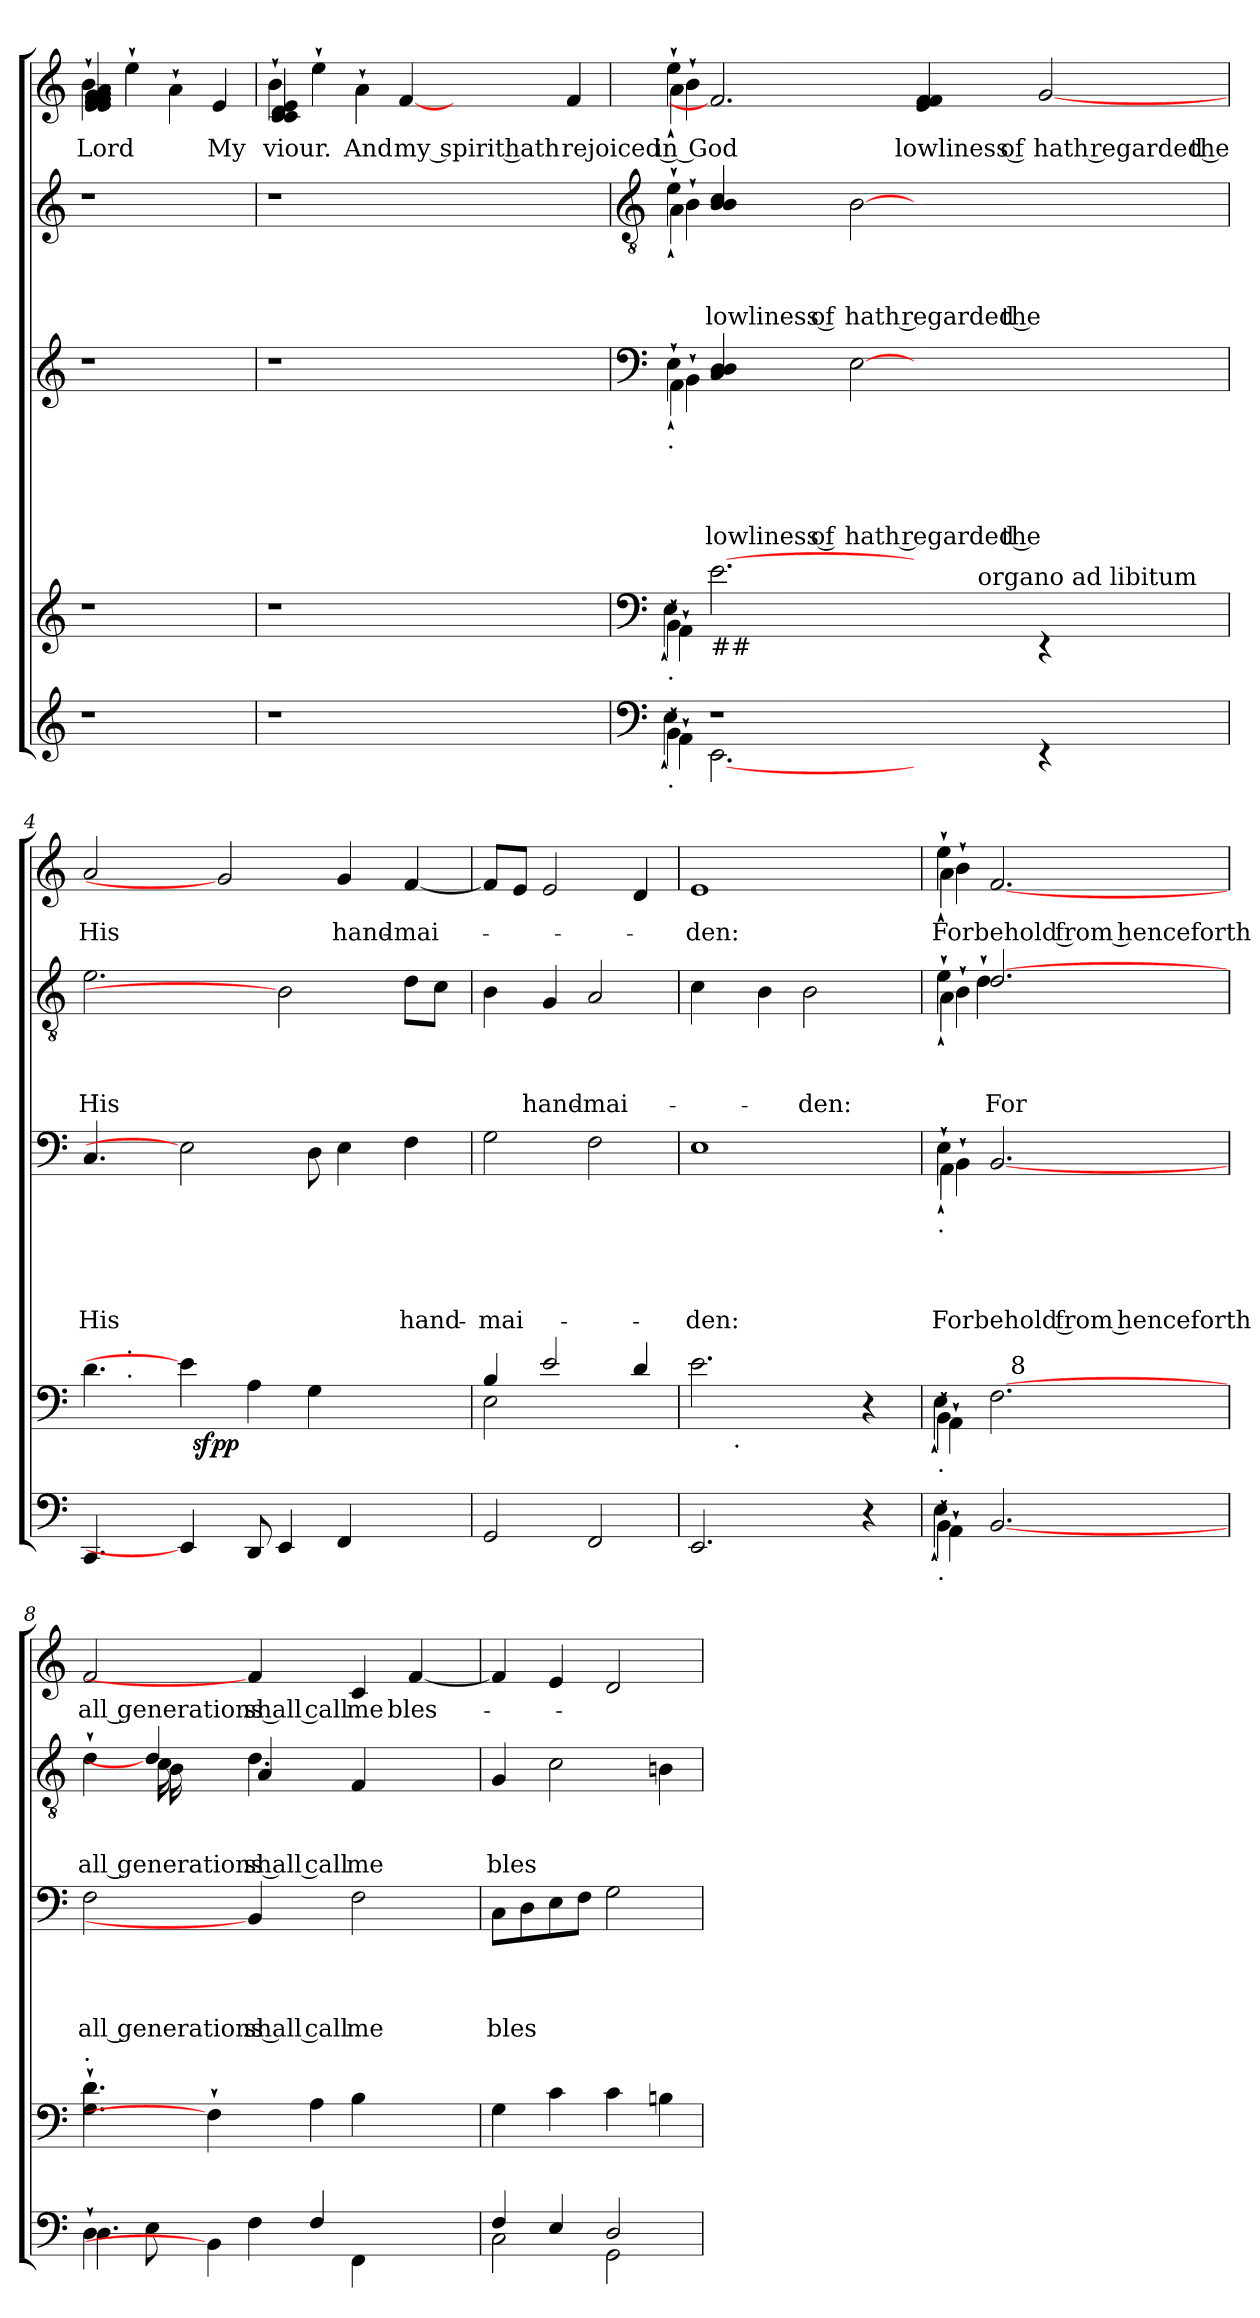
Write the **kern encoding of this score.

**kern	**kern	**dynam	**kern	**text	**text	**text	**text	**kern	**text	**text	**text	**kern	**text
*part4	*part4	*part4	*part3	*part3	*part3	*part3	*part3	*part2	*part2	*part2	*part2	*part1	*part1
*staff5	*staff4	*staff4/5	*staff3	*staff3	*staff3	*staff3	*staff3	*staff2	*staff2	*staff2	*staff2	*staff1	*staff1
!!LO:PB:g=z
*clefG2	*clefG2	*	*clefG2	*	*	*	*	*clefG2	*	*	*	*clefG2	*
*k[]	*k[]	*	*k[]	*	*	*	*	*k[]	*	*	*	*k[]	*
*C:	*C:	*	*C:	*	*	*	*	*C:	*	*	*	*C:	*
=1	=1	=1	=1	=1	=1	=1	=1	=1	=1	=1	=1	=1	=1
!	!	!	!	!	!	!	!	!	!	!	!	!LO:N:head=solid	!LO:LY:b
*	*	*	*	*	*	*	*	*	*	*	*	*^	*
1r	1r	.	1r	.	.	.	.	1r	.	.	.	4b`<\	4e/ 4e/ 4f/ 4f/ 4f/ 4g/ 4g/ 4a/	Lord
!	!	!	!	!	!	!	!	!	!	!	!	!LO:N:head=solid	!	!
.	.	.	.	.	.	.	.	.	.	.	.	4ee`<\	2.ryy	.
!	!	!	!	!	!	!	!	!	!	!	!	!LO:N:head=solid	!	!
.	.	.	.	.	.	.	.	.	.	.	.	4a`<\	.	.
!	!	!	!	!	!	!	!	!	!	!	!	!	!	!LO:LY:b
.	.	.	.	.	.	.	.	.	.	.	.	4e/	.	My
!!LO:LB:g=z	!!
=2	=2	=2	=2	=2	=2	=2	=2	=2	=2	=2	=2	=2	=2	=2
!	!	!	!	!	!	!	!	!	!	!	!	!LO:N:head=solid	!	!LO:LY:b
1r	1r	.	1r	.	.	.	.	1r	.	.	.	4b`<\	4c/ 4c/ 4d/ 4e/	viour.
!	!	!	!	!	!	!	!	!	!	!	!	!LO:N:head=solid	!	!
.	.	.	.	.	.	.	.	.	.	.	.	4ee`<\	1..ryy	.
!	!	!	!	!	!	!	!	!	!	!	!	!LO:N:head=solid	!	!LO:LY:b
.	.	.	.	.	.	.	.	.	.	.	.	4a`<\	.	And
!	!	!	!	!	!	!	!	!	!	!	!	!	!	!LO:LY:b
.	.	.	.	.	.	.	.	.	.	.	.	[4f	.	my spirit hath
1ryy	1ryy	.	1ryy	.	.	.	.	1ryy	.	.	.	2.ryy	.	.
!	!	!	!	!	!	!	!	!	!	!	!	!	!	!LO:LY:b:rj
.	.	.	.	.	.	.	.	.	.	.	.	4f/	.	rejoiced in God
*	*	*	*	*	*	*	*	*	*	*	*	*v	*v	*
!!LO:LB:g=z
=3	=3	=3	=3	=3	=3	=3	=3	=3	=3	=3	=3	=3	=3
*clefF4	*clefF4	*	*clefF4	*	*	*	*	*clefGv2	*	*	*	*	*
*^	*^	*	*^	*	*	*	*	*^	*	*	*	*^	*
*	*^	*	*^	*	*	*^	*	*	*	*	*	*^	*	*	*	*	*^	*
!	!	!	!	!	!	!	!LO:TX:b:t=.	!	!	!	!	!	!	!	!	!	!	!	!	!	!	!	!
!	!	!	!LO:TX:b:t=.	!	!	!	!	!	!	!	!	!	!	!	!	!	!	!	!	!	!	!	!
!LO:TX:b:t=.	!	!	!	!	!	!	!	!	!	!	!	!	!	!	!	!	!	!	!	!	!	!	!
!LO:N:head=solid	!LO:N:head=solid	!LO:N:head=solid	!LO:N:head=solid	!LO:N:head=solid	!LO:N:head=solid	!	!LO:N:head=solid	!LO:N:head=solid	!LO:N:head=solid	!	!	!	!	!LO:N:head=solid	!LO:N:head=solid	!LO:N:head=solid	!	!	!	!LO:N:head=solid	!LO:N:head=solid	!LO:N:head=solid	!
*	*	*	*	*	*^	*	*	*	*	*	*	*	*	*	*	*	*	*	*	*	*	*	*
4BB`<\	4E`<\	4AA`<\	4BB`<\	4E`<\	4AA`<\	1ryy	.	4E`<\	4AA`<\	4BB`<\	.	.	.	.	4e`<\	4A`<\	4B`>\	.	.	.	4ee`<\	4a`<\	4b`>\	.
!	!	!	!LO:TX:b:t=##	!	!	!	!	!	!	!	!	!	!	!	!	!	!	!	!	!	!	!	!	!
!	!	!	!	!	!	!	!	!	!	!	!	!	!	!LO:LY:b	!	!	!	!	!	!LO:LY:b	!	!	!	!
1r	[2.EE	4ryy	4ryy	[2.e	4ryy	.	.	4C/ 4D/ 4D/	2.ryy	2.ryy	.	.	.	lowliness of	4B/ 4B/ 4c/	2.ryy	2.ryy	.	.	lowliness of	2.f]	1.ryy	1.ryy	.
!	!	!	!	!	!	!	!	!	!	!	!	!	!	!LO:LY:b:rj	!	!	!	!	!	!LO:LY:b:rj	!	!	!	!
.	.	1ryy	1ryy	.	1ryy	.	.	[2E	.	.	.	.	.	hath regarded the	[2B	.	.	.	.	hath regarded the	.	.	.	.
!	!	!	!	!	!	!	!	!	!	!	!	!	!	!	!	!	!	!	!	!	!	!	!	!LO:LY:b
.	4ryy	.	.	4ryy	.	8ryy	.	2.ryy	2.ryy	2.ryy	.	.	.	.	2.ryy	2.ryy	2.ryy	.	.	.	4e/ 4f/ 4f/	.	.	lowliness of
!	!	!	!	!	!	!LO:TX:a:t=organo ad libitum	!	!	!	!	!	!	!	!	!	!	!	!	!	!	!	!	!	!
.	.	.	.	.	.	2ryy	.	.	.	.	.	.	.	.	.	.	.	.	.	.	.	.	.	.
!	!	!	!	!	!	!	!	!	!	!	!	!	!	!	!	!	!	!	!	!	!	!	!	!LO:LY:b:rj
4ryy	4rEE	.	.	4rEE	.	.	.	.	.	.	.	.	.	.	.	.	.	.	.	.	[2g	.	.	hath regarded the
4ryy	4ryy	4ryy	4ryy	4ryy	4ryy	.	.	.	.	.	.	.	.	.	.	.	.	.	.	.	.	.	.	.
.	.	.	.	.	.	8ryy	.	.	.	.	.	.	.	.	.	.	.	.	.	.	.	.	.	.
=4	=4	=4	=4	=4	=4	=4	=4	=4	=4	=4	=4	=4	=4	=4	=4	=4	=4	=4	=4	=4	=4	=4	=4	=4
!	!	!	!LO:N:head=solid	!	!	!	!	!	!	!	!	!	!	!LO:LY:b	!	!	!	!	!	!LO:LY:b	!	!	!	!LO:LY:b
*v	*v	*v	*	*	*	*	*	*v	*v	*v	*	*	*	*	*v	*v	*v	*	*	*	*v	*v	*v	*
*	*	*	*v	*v	*	*	*	*	*	*	*	*	*	*	*	*
4.CC/	4.d\	4ryy	8ryy	.	4.C/	.	.	.	His	2.e\	.	.	His	2a/	His
.	.	.	32ryy	.	.	.	.	.	.	.	.	.	.	.	.
!	!	!	!LO:TX:a:t=.	!	!	!	!	!	!	!	!	!	!	!	!
!	!	!	!LO:TX:a:t=.	!	!	!	!	!	!	!	!	!	!	!	!
.	.	.	1ryy	.	.	.	.	.	.	.	.	.	.	.	.
.	.	8ryy	.	.	.	.	.	.	.	.	.	.	.	.	.
4EE]	4e]	32ryy	.	.	2E]	.	.	.	.	.	.	.	.	.	.
!	!	!	!	!LO:DY:b	!	!	!	!	!	!	!	!	!	!	!
.	.	1ryy	.	sfpp	.	.	.	.	.	.	.	.	.	.	.
.	.	.	.	.	.	.	.	.	.	.	.	.	.	2g]	.
!	!LO:N:head=solid	!	!	!	!	!	!	!	!	!	!	!	!	!	!
8DD/	4A\	.	.	.	.	.	.	.	.	.	.	.	.	.	.
4EE/	.	.	.	.	.	.	.	.	.	2B]	.	.	.	.	.
!	!LO:N:head=solid	!	!	!	!	!	!	!	!	!	!	!	!	!	!
.	4G\	.	.	.	8D\	.	.	.	.	.	.	.	.	.	.
!	!	!	!	!	!	!	!	!	!	!	!	!	!	!	!LO:LY:b
4FF/	.	.	.	.	4E\	.	.	.	.	.	.	.	.	4g/	hand-
.	4.ryy	.	.	.	.	.	.	.	.	.	.	.	.	.	.
.	.	.	4ryy	.	.	.	.	.	.	.	.	.	.	.	.
!	!	!	!	!	!	!	!	!	!LO:LY:b	!	!	!	!	!	!LO:LY:b
4ryy	.	.	.	.	4F\	.	.	.	hand-	8d\L	.	.	.	[<4f/	-mai-
.	.	.	.	.	.	.	.	.	.	8c\J	.	.	.	.	.
.	.	16.ryy	16.ryy	.	.	.	.	.	.	.	.	.	.	.	.
=5	=5	=5	=5	=5	=5	=5	=5	=5	=5	=5	=5	=5	=5	=5	=5
!	!	!	!	!	!	!	!	!	!LO:LY:b	!	!	!	!	!	!
*	*	*v	*v	*	*	*	*	*	*	*	*	*	*	*	*
2GG/	2E\	4B/	.	2G\	.	.	.	-mai-	4B\	.	.	.	8f/L]	.
.	.	.	.	.	.	.	.	.	.	.	.	.	8e/J	.
!	!	!	!	!	!	!	!	!	!	!	!	!LO:LY:b	!	!
.	.	2e/	.	.	.	.	.	.	4G/	.	.	hand-	2e/	.
!	!	!	!	!	!	!	!	!	!	!	!	!LO:LY:b	!	!
2FF/	2ryy	.	.	2F\	.	.	.	.	2A/	.	.	-mai-	.	.
.	.	4d/	.	.	.	.	.	.	.	.	.	.	4d/	.
=6	=6	=6	=6	=6	=6	=6	=6	=6	=6	=6	=6	=6	=6	=6
!	!	!	!	!	!	!	!	!LO:LY:b	!	!	!	!	!	!LO:LY:b
2.EE/	2.e\	8ryy	.	1E	.	.	.	-den:	4c\	.	.	.	1e	-den:
.	.	32ryy	.	.	.	.	.	.	.	.	.	.	.	.
!	!	!LO:TX:b:t=.	!	!	!	!	!	!	!	!	!	!	!	!
.	.	2ryy	.	.	.	.	.	.	.	.	.	.	.	.
.	.	.	.	.	.	.	.	.	4B\	.	.	.	.	.
!	!	!	!	!	!	!	!	!	!	!	!	!LO:LY:b	!	!
.	.	.	.	.	.	.	.	.	2B\	.	.	-den:	.	.
.	.	4ryy	.	.	.	.	.	.	.	.	.	.	.	.
4r	4r	.	.	.	.	.	.	.	.	.	.	.	.	.
.	.	16.ryy	.	.	.	.	.	.	.	.	.	.	.	.
!!LO:LB:g=z
=7	=7	=7	=7	=7	=7	=7	=7	=7	=7	=7	=7	=7	=7	=7
*^	*	*^	*	*^	*	*	*	*	*^	*	*	*	*^	*
*	*^	*	*	*	*	*	*^	*	*	*	*	*	*^	*	*	*	*	*^	*
!	!	!	!	!	!	!	!LO:TX:b:t=.	!	!	!	!	!	!	!	!	!	!	!	!	!	!	!	!
!	!	!	!LO:TX:b:t=.	!	!	!	!	!	!	!	!	!	!	!	!	!	!	!	!	!	!	!	!
!LO:TX:b:t=.	!	!	!	!	!	!	!	!	!	!	!	!	!	!	!	!	!	!	!	!	!	!	!
!LO:N:head=solid	!LO:N:head=solid	!LO:N:head=solid	!LO:N:head=solid	!LO:N:head=solid	!LO:N:head=solid	!	!LO:N:head=solid	!LO:N:head=solid	!LO:N:head=solid	!	!	!	!LO:LY:b	!LO:N:head=solid	!LO:N:head=solid	!LO:N:head=solid	!	!	!	!LO:N:head=solid	!LO:N:head=solid	!LO:N:head=solid	!LO:LY:b
*	*	*	*	*	*^	*	*	*	*	*	*	*	*	*	*	*	*	*	*	*	*	*	*
4BB`<\	4E`<\	4AA`<\	4BB`<\	4E`<\	4AA`<\	4ryy	.	4E`<\	4AA`<\	4BB`<\	.	.	.	For	4e`<\	4A`<\	4B`>\	.	.	.	4ee`<\	4a`<\	4b`>\	For
!	!	!	!	!	!	!	!	!	!	!	!	!	!	!LO:LY:b	!	!	!LO:N:head=solid	!	!	!LO:LY:b	!	!	!	!
!	!	!	!	!	!	!	!	!	!	!	!	!	!	!	!	!	!	!	!	!LO:LY:b	!	!	!	!LO:LY:b
2.ryy	[2.BB	2.ryy	2.ryy	[2.F	2.ryy	32ryy	.	[2.BB	2.ryy	2.ryy	.	.	.	behold from henceforth	[2.d	2.ryy	4d`>\	.	.	For	[2.f	2.ryy	2.ryy	behold from henceforth
!	!	!	!	!	!	!LO:TX:a:t=8	!	!	!	!	!	!	!	!	!	!	!	!	!	!	!	!	!	!
.	.	.	.	.	.	2ryy	.	.	.	.	.	.	.	.	.	.	.	.	.	.	.	.	.	.
.	.	.	.	.	.	.	.	.	.	.	.	.	.	.	.	.	2ryy	.	.	.	.	.	.	.
.	.	.	.	.	.	8..ryy	.	.	.	.	.	.	.	.	.	.	.	.	.	.	.	.	.	.
=8	=8	=8	=8	=8	=8	=8	=8	=8	=8	=8	=8	=8	=8	=8	=8	=8	=8	=8	=8	=8	=8	=8	=8	=8
!	!	!	!LO:TX:a:t=.	!	!	!	!	!	!	!	!	!	!	!	!	!	!	!	!	!	!	!	!	!
!LO:N:head=solid	!	!	!LO:N:head=solid	!LO:N:n=1:head=solid	!	!	!	!	!	!	!	!	!	!LO:LY:b:rj	!LO:N:head=solid	!	!	!	!	!LO:LY:b:rj	!	!	!	!LO:LY:b:rj
*	*	*	*	*	*v	*v	*	*	*	*	*	*	*	*	*	*	*	*	*	*	*v	*v	*v	*
*	*	*	*	*	*	*	*v	*v	*v	*	*	*	*	*	*	*	*	*	*	*	*
4D`<\	4.D\	2ryy	4d`<\	4.G\ 4.d\	2ryy	.	2F\	.	.	.	all generations shall call	4d`<\	4ryy	4ryy	.	.	all generations shall call	2f/	all generations shall call
8E\	.	.	32ryy	.	.	.	.	.	.	.	.	4d]	16c\	16B\	.	.	.	.	.
.	.	.	4ryy	.	.	.	.	.	.	.	.	.	.	.	.	.	.	.	.
.	.	.	.	.	.	.	.	.	.	.	.	.	4ryy	8.ryy	.	.	.	.	.
8ryy	4BB]	.	.	4F`<]	.	.	.	.	.	.	.	.	.	.	.	.	.	.	.
4F\	.	8ryy	.	.	8ryy	.	4BB]	.	.	.	.	4.d\	.	4A/	.	.	.	4f]	.
.	.	.	2ryy	.	.	.	.	.	.	.	.	.	.	.	.	.	.	.	.
.	.	.	.	.	.	.	.	.	.	.	.	.	2ryy	.	.	.	.	.	.
.	4ryy	4F/	.	8ryy	4A\	.	.	.	.	.	.	.	.	.	.	.	.	.	.
!	!	!	!	!LO:N:head=solid	!	!	!	!	!	!	!LO:LY:b	!	!	!	!	!	!LO:LY:b	!	!LO:LY:b
4FF\	.	.	.	4B\	.	.	2F\	.	.	.	me	.	.	4F/	.	.	me	4c/	me
.	4.ryy	4ryy	.	.	4ryy	.	.	.	.	.	.	4ryy	.	.	.	.	.	.	.
!	!	!	!	!	!	!	!	!	!	!	!	!	!	!	!	!	!	!	!LO:LY:b
4ryy	.	.	.	4ryy	.	.	.	.	.	.	.	.	.	4ryy	.	.	.	[<4f/	bles-
.	.	.	8..ryy	.	.	.	.	.	.	.	.	.	.	.	.	.	.	.	.
.	.	.	.	.	.	.	.	.	.	.	.	.	8.ryy	.	.	.	.	.	.
.	.	8ryy	.	.	8ryy	.	.	.	.	.	.	8ryy	.	.	.	.	.	.	.
*	*	*	*	*	*	*	*	*	*	*	*	*v	*v	*v	*	*	*	*	*
=9	=9	=9	=9	=9	=9	=9	=9	=9	=9	=9	=9	=9	=9	=9	=9	=9	=9
!	!	!	!	!	!	!	!	!	!	!	!LO:LY:b	!	!	!	!LO:LY:b	!	!
*	*	*	*v	*v	*v	*	*	*	*	*	*	*	*	*	*	*	*
2C\	4F/	2ryy	4G\	.	8C\L	.	.	.	bles	4G/	.	.	bles	4f/]	.
.	.	.	.	.	8D\	.	.	.	.	.	.	.	.	.	.
.	4E/	.	4c\	.	8E\	.	.	.	.	2c\	.	.	.	4e/	.
.	.	.	.	.	8F\J	.	.	.	.	.	.	.	.	.	.
2D/	32ryy	2GG\	4c\	.	2G\	.	.	.	.	.	.	.	.	2d/	.
.	4...ryy	.	.	.	.	.	.	.	.	.	.	.	.	.	.
.	.	.	4Bn\	.	.	.	.	.	.	4Bn\	.	.	.	.	.
*v	*v	*v	*	*	*	*	*	*	*	*	*	*	*	*	*
=	=	=	=	=	=	=	=	=	=	=	=	=	=
*-	*-	*-	*-	*-	*-	*-	*-	*-	*-	*-	*-	*-	*-
